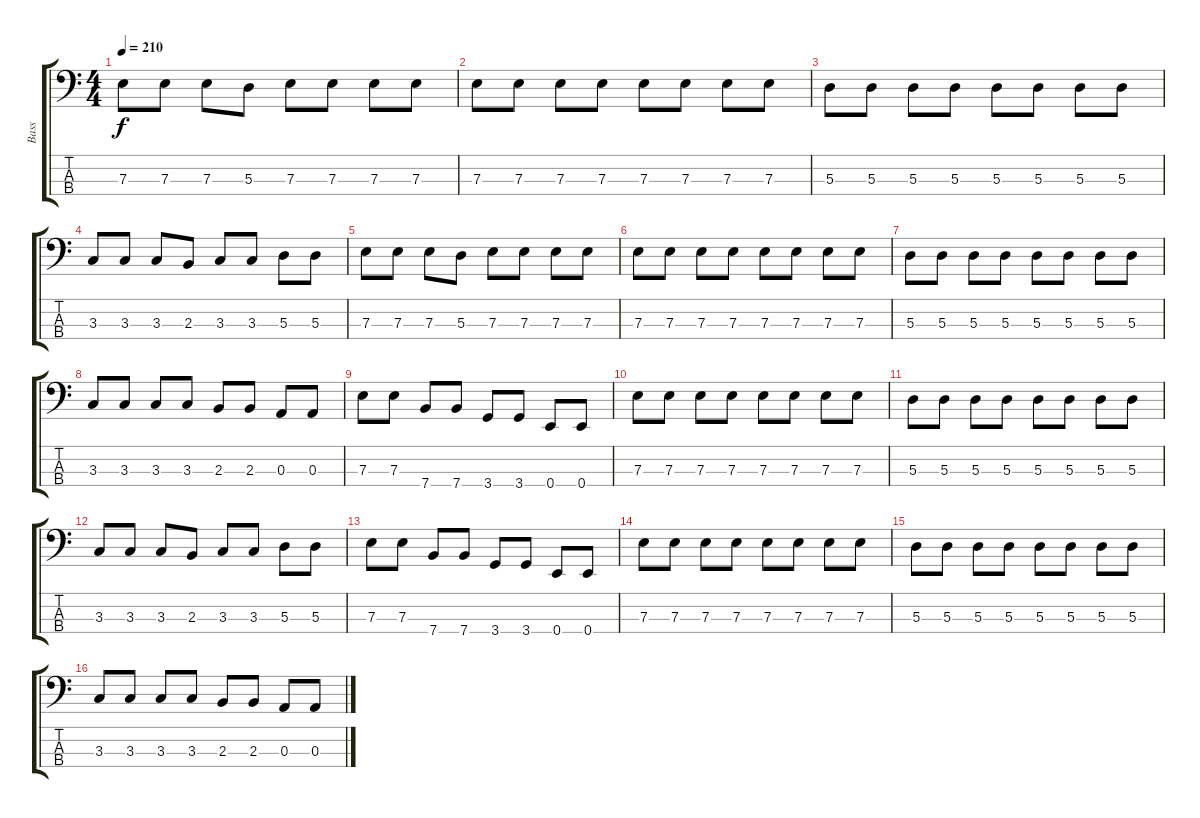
\track ("Bass" "Bass") {instrument electricbassfinger}
\staff {score tabs}
\tuning (G2 D2 A1 E1) {hide}
\ts (4 4)
\tempo 210
\clef f4
\ks c
7.3.8{dy f instrument electricbassfinger} 7.3.8 7.3.8 5.3.8 7.3.8 7.3.8 7.3.8 7.3.8 |
7.3.8 7.3.8 7.3.8 7.3.8 7.3.8 7.3.8 7.3.8 7.3.8 |
5.3.8 5.3.8 5.3.8 5.3.8 5.3.8 5.3.8 5.3.8 5.3.8 |
3.3.8 3.3.8 3.3.8 2.3.8 3.3.8 3.3.8 5.3.8 5.3.8 |
7.3.8 7.3.8 7.3.8 5.3.8 7.3.8 7.3.8 7.3.8 7.3.8 |
7.3.8 7.3.8 7.3.8 7.3.8 7.3.8 7.3.8 7.3.8 7.3.8 |
5.3.8 5.3.8 5.3.8 5.3.8 5.3.8 5.3.8 5.3.8 5.3.8 |
3.3.8 3.3.8 3.3.8 3.3.8 2.3.8 2.3.8 0.3.8 0.3.8 |
7.3.8 7.3.8 7.4.8 7.4.8 3.4.8 3.4.8 0.4.8 0.4.8 |
7.3.8 7.3.8 7.3.8 7.3.8 7.3.8 7.3.8 7.3.8 7.3.8 |
5.3.8 5.3.8 5.3.8 5.3.8 5.3.8 5.3.8 5.3.8 5.3.8 |
3.3.8 3.3.8 3.3.8 2.3.8 3.3.8 3.3.8 5.3.8 5.3.8 |
7.3.8 7.3.8 7.4.8 7.4.8 3.4.8 3.4.8 0.4.8 0.4.8 |
7.3.8 7.3.8 7.3.8 7.3.8 7.3.8 7.3.8 7.3.8 7.3.8 |
5.3.8 5.3.8 5.3.8 5.3.8 5.3.8 5.3.8 5.3.8 5.3.8 |
3.3.8 3.3.8 3.3.8 3.3.8 2.3.8 2.3.8 0.3.8 0.3.8
